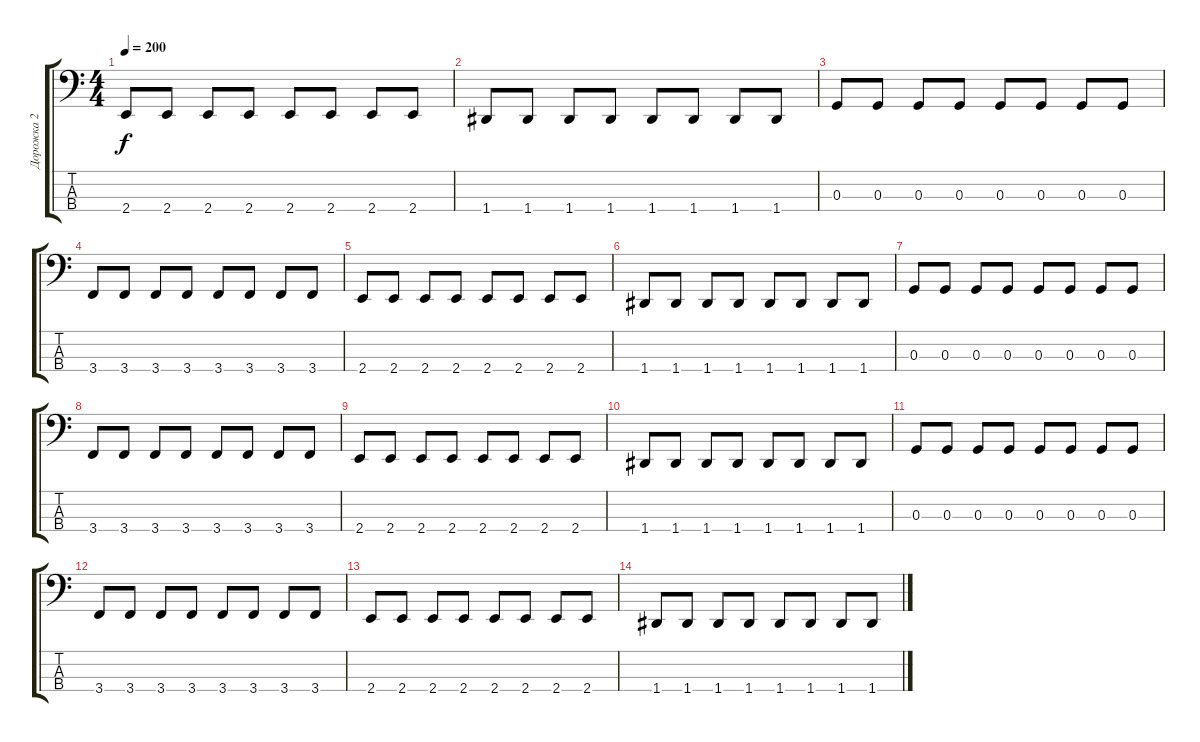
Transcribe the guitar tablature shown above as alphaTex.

\track ("Дорожка 2" "Дорожка 2") {instrument electricbassfinger}
\staff {score tabs}
\tuning (F2 C2 G1 D1) {hide}
\ts (4 4)
\tempo 200
\clef f4
\ks c
2.4.8{dy f} 2.4.8 2.4.8 2.4.8 2.4.8 2.4.8 2.4.8 2.4.8 |
1.4.8 1.4.8 1.4.8 1.4.8 1.4.8 1.4.8 1.4.8 1.4.8 |
0.3.8 0.3.8 0.3.8 0.3.8 0.3.8 0.3.8 0.3.8 0.3.8 |
3.4.8 3.4.8 3.4.8 3.4.8 3.4.8 3.4.8 3.4.8 3.4.8 |
2.4.8 2.4.8 2.4.8 2.4.8 2.4.8 2.4.8 2.4.8 2.4.8 |
1.4.8 1.4.8 1.4.8 1.4.8 1.4.8 1.4.8 1.4.8 1.4.8 |
0.3.8 0.3.8 0.3.8 0.3.8 0.3.8 0.3.8 0.3.8 0.3.8 |
3.4.8 3.4.8 3.4.8 3.4.8 3.4.8 3.4.8 3.4.8 3.4.8 |
2.4.8 2.4.8 2.4.8 2.4.8 2.4.8 2.4.8 2.4.8 2.4.8 |
1.4.8 1.4.8 1.4.8 1.4.8 1.4.8 1.4.8 1.4.8 1.4.8 |
0.3.8 0.3.8 0.3.8 0.3.8 0.3.8 0.3.8 0.3.8 0.3.8 |
3.4.8 3.4.8 3.4.8 3.4.8 3.4.8 3.4.8 3.4.8 3.4.8 |
2.4.8 2.4.8 2.4.8 2.4.8 2.4.8 2.4.8 2.4.8 2.4.8 |
1.4.8 1.4.8 1.4.8 1.4.8 1.4.8 1.4.8 1.4.8 1.4.8
